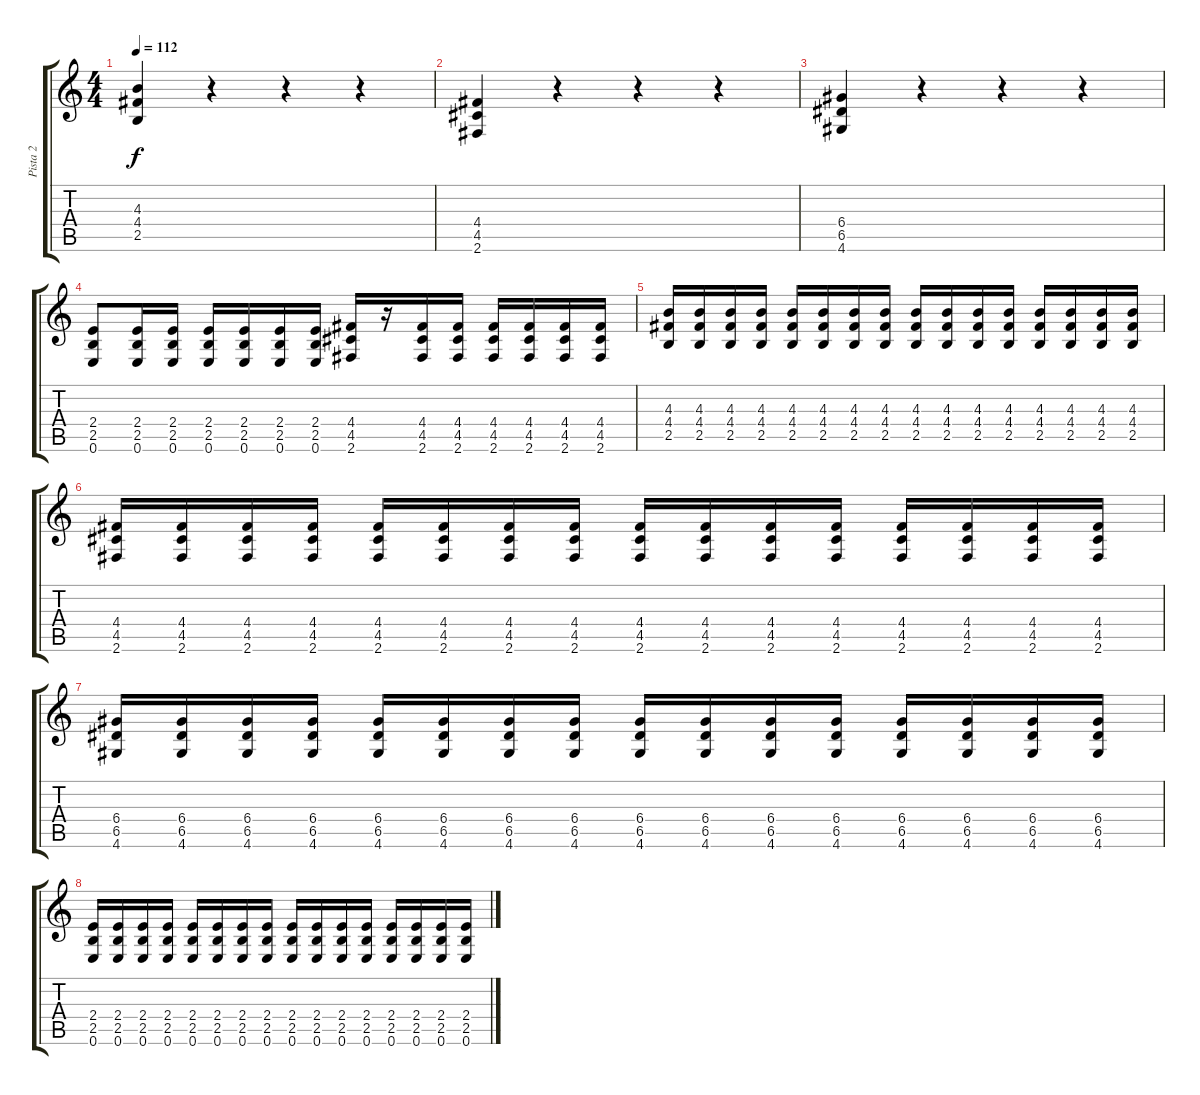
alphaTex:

\track ("Pista 2" "Pista 2") {instrument overdrivenguitar}
\staff {score tabs}
\tuning (E4 B3 G3 D3 A2 E2) {hide}
\ts (4 4)
\tempo 112
\clef g2
\ks c
(4.3 4.4 2.5).4{dy f} r.4 r.4 r.4 |
(4.4 4.5 2.6).4 r.4 r.4 r.4 |
(6.4 6.5 4.6).4 r.4 r.4 r.4 |
(2.4 2.5 0.6).8 (2.4 2.5 0.6).16 (2.4 2.5 0.6).16 (2.4 2.5 0.6).16 (2.4 2.5 0.6).16 (2.4 2.5 0.6).16 (2.4 2.5 0.6).16 (4.4 4.5 2.6).16 r.16 (4.4 4.5 2.6).16 (4.4 4.5 2.6).16 (4.4 4.5 2.6).16 (4.4 4.5 2.6).16 (4.4 4.5 2.6).16 (4.4 4.5 2.6).16 |
(4.3 4.4 2.5).16 (4.3 4.4 2.5).16 (4.3 4.4 2.5).16 (4.3 4.4 2.5).16 (4.3 4.4 2.5).16 (4.3 4.4 2.5).16 (4.3 4.4 2.5).16 (4.3 4.4 2.5).16 (4.3 4.4 2.5).16 (4.3 4.4 2.5).16 (4.3 4.4 2.5).16 (4.3 4.4 2.5).16 (4.3 4.4 2.5).16 (4.3 4.4 2.5).16 (4.3 4.4 2.5).16 (4.3 4.4 2.5).16 |
(4.4 4.5 2.6).16 (4.4 4.5 2.6).16 (4.4 4.5 2.6).16 (4.4 4.5 2.6).16 (4.4 4.5 2.6).16 (4.4 4.5 2.6).16 (4.4 4.5 2.6).16 (4.4 4.5 2.6).16 (4.4 4.5 2.6).16 (4.4 4.5 2.6).16 (4.4 4.5 2.6).16 (4.4 4.5 2.6).16 (4.4 4.5 2.6).16 (4.4 4.5 2.6).16 (4.4 4.5 2.6).16 (4.4 4.5 2.6).16 |
(6.4 6.5 4.6).16 (6.4 6.5 4.6).16 (6.4 6.5 4.6).16 (6.4 6.5 4.6).16 (6.4 6.5 4.6).16 (6.4 6.5 4.6).16 (6.4 6.5 4.6).16 (6.4 6.5 4.6).16 (6.4 6.5 4.6).16 (6.4 6.5 4.6).16 (6.4 6.5 4.6).16 (6.4 6.5 4.6).16 (6.4 6.5 4.6).16 (6.4 6.5 4.6).16 (6.4 6.5 4.6).16 (6.4 6.5 4.6).16 |
(2.4 2.5 0.6).16 (2.4 2.5 0.6).16 (2.4 2.5 0.6).16 (2.4 2.5 0.6).16 (2.4 2.5 0.6).16 (2.4 2.5 0.6).16 (2.4 2.5 0.6).16 (2.4 2.5 0.6).16 (2.4 2.5 0.6).16 (2.4 2.5 0.6).16 (2.4 2.5 0.6).16 (2.4 2.5 0.6).16 (2.4 2.5 0.6).16 (2.4 2.5 0.6).16 (2.4 2.5 0.6).16 (2.4 2.5 0.6).16
